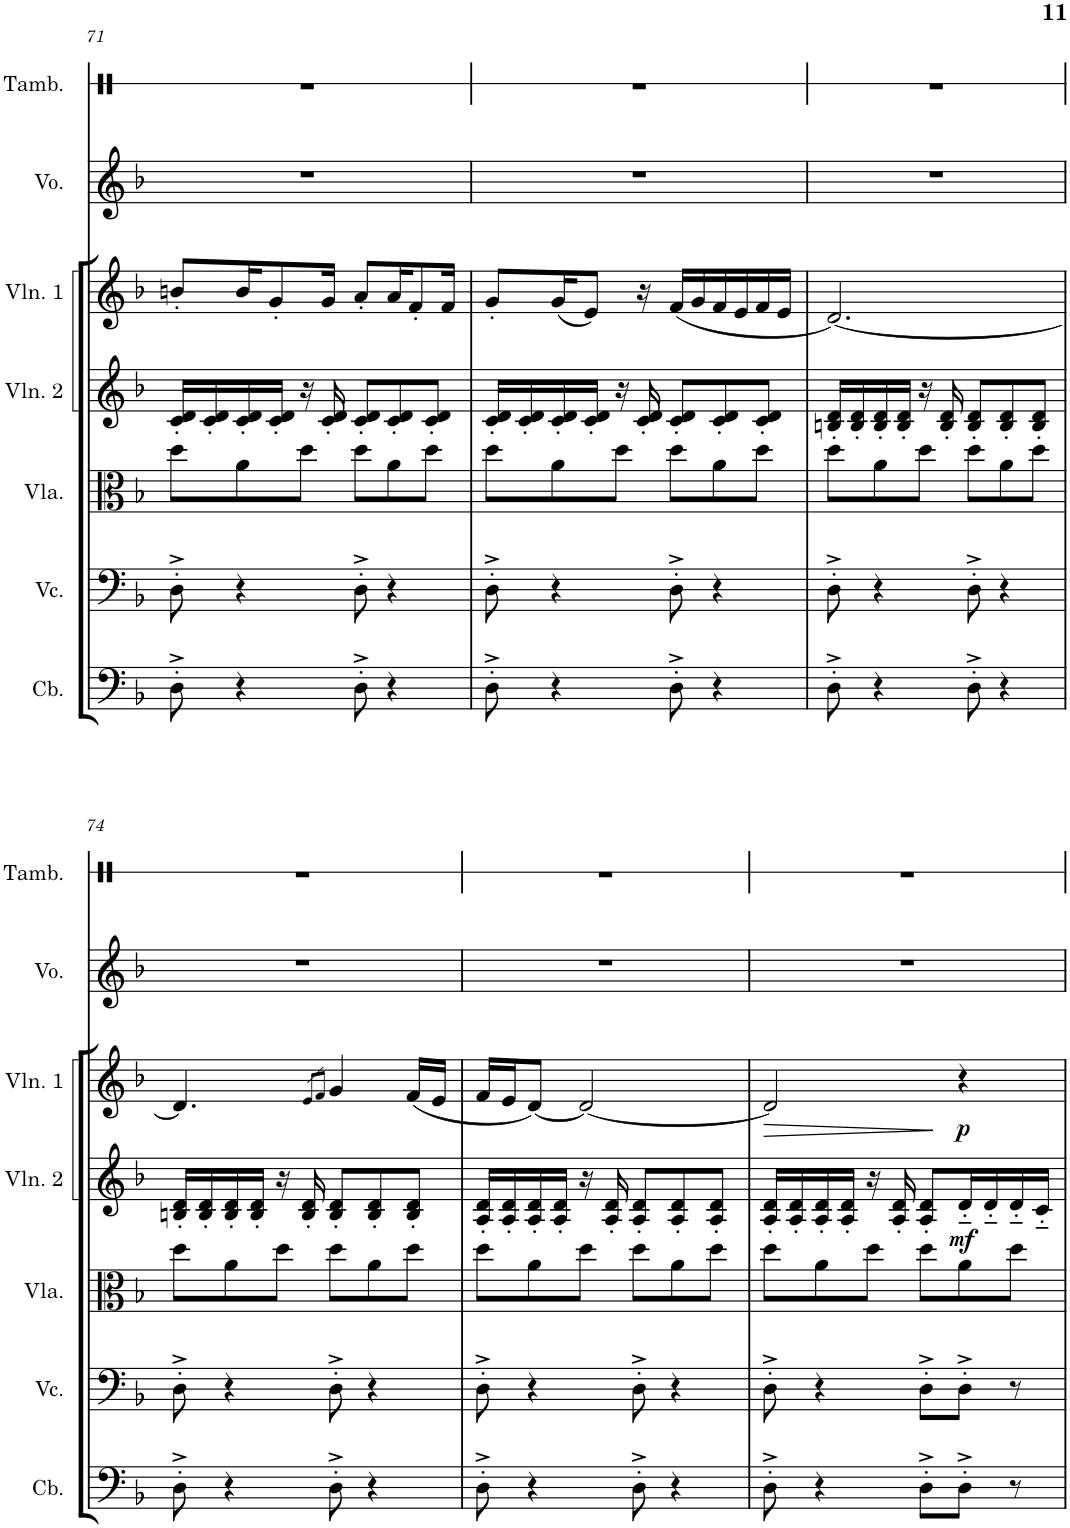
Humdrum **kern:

**kern	**kern	**kern	**kern	**dynam	**kern	**dynam	**kern	**kern
*part7	*part6	*part5	*part4	*part4	*part3	*part3	*part2	*part1
*staff7	*staff6	*staff5	*staff4	*staff4	*staff3	*staff3	*staff2	*staff1
*I"低音提琴	*I"大提琴	*I"中提琴	*I"小提琴 2	*	*I"小提琴 1	*	*I"人声	*I"铃鼓
!!LO:PB:g=z
*clefF4	*clefF4	*clefC3	*clefG2	*	*clefG2	*	*clefG2	*clefX
*Trd7c12	*	*	*	*	*	*	*	*
*k[b-]	*k[b-]	*k[b-]	*k[b-]	*	*k[b-]	*	*k[b-]	*k[]
*M6/8	*M6/8	*M6/8	*M6/8	*	*M6/8	*	*M6/8	*M6/8
=71	=71	=71	=71	=71	=71	=71	=71	=71
8D'^\	8D'^\	8dd\L	16c/' 16d/'LL	.	8bn'/L	.	2.r	2.r
.	.	.	16c/' 16d/'	.	.	.	.	.
4r	4r	8a\	16c/' 16d/'	.	16b/K	.	.	.
.	.	.	16c/' 16d/'JJ	.	8g'/	.	.	.
.	.	8dd\J	16r	.	.	.	.	.
.	.	.	16c/' 16d/'	.	16g/Jk	.	.	.
8D'^\	8D'^\	8dd\L	8c/' 8d/'L	.	8a'/L	.	.	.
4r	4r	8a\	8c/' 8d/'	.	16a/K	.	.	.
.	.	.	.	.	8f'/	.	.	.
.	.	8dd\J	8c/' 8d/'J	.	.	.	.	.
.	.	.	.	.	16f/Jk	.	.	.
=72	=72	=72	=72	=72	=72	=72	=72	=72
8D'^\	8D'^\	8dd\L	16c/' 16d/'LL	.	8g'/L	.	2.r	2.r
.	.	.	16c/' 16d/'	.	.	.	.	.
4r	4r	8a\	16c/' 16d/'	.	(16g/K	.	.	.
.	.	.	16c/' 16d/'JJ	.	8e/J)	.	.	.
.	.	8dd\J	16r	.	.	.	.	.
.	.	.	16c/' 16d/'	.	16r	.	.	.
8D'^\	8D'^\	8dd\L	8c/' 8d/'L	.	(16f/LL	.	.	.
.	.	.	.	.	16g/	.	.	.
4r	4r	8a\	8c/' 8d/'	.	16f/	.	.	.
.	.	.	.	.	16e/	.	.	.
.	.	8dd\J	8c/' 8d/'J	.	16f/	.	.	.
.	.	.	.	.	16e/JJ	.	.	.
=73	=73	=73	=73	=73	=73	=73	=73	=73
8D'^\	8D'^\	8dd\L	16Bn/' 16d/'LL	.	[2.d/)	.	2.r	2.r
.	.	.	16B/' 16d/'	.	.	.	.	.
4r	4r	8a\	16B/' 16d/'	.	.	.	.	.
.	.	.	16B/' 16d/'JJ	.	.	.	.	.
.	.	8dd\J	16r	.	.	.	.	.
.	.	.	16B/' 16d/'	.	.	.	.	.
8D'^\	8D'^\	8dd\L	8B/' 8d/'L	.	.	.	.	.
4r	4r	8a\	8B/' 8d/'	.	.	.	.	.
.	.	8dd\J	8B/' 8d/'J	.	.	.	.	.
!!LO:LB:g=z
=74	=74	=74	=74	=74	=74	=74	=74	=74
8D'^\	8D'^\	8dd\L	16Bn/' 16d/'LL	.	4.d/]	.	2.r	2.r
.	.	.	16B/' 16d/'	.	.	.	.	.
4r	4r	8a\	16B/' 16d/'	.	.	.	.	.
.	.	.	16B/' 16d/'JJ	.	.	.	.	.
.	.	8dd\J	16r	.	.	.	.	.
.	.	.	16B/' 16d/'	.	.	.	.	.
.	.	.	.	.	8qe/L	.	.	.
.	.	.	.	.	8qf/J	.	.	.
8D'^\	8D'^\	8dd\L	8B/' 8d/'L	.	4g/	.	.	.
4r	4r	8a\	8B/' 8d/'	.	.	.	.	.
.	.	8dd\J	8B/' 8d/'J	.	(16f/LL	.	.	.
.	.	.	.	.	16e/JJ	.	.	.
=75	=75	=75	=75	=75	=75	=75	=75	=75
8D'^\	8D'^\	8dd\L	16A/' 16d/'LL	.	16f/LL	.	2.r	2.r
.	.	.	16A/' 16d/'	.	16e/J	.	.	.
4r	4r	8a\	16A/' 16d/'	.	[8d/J)	.	.	.
.	.	.	16A/' 16d/'JJ	.	.	.	.	.
.	.	8dd\J	16r	.	2d/_	.	.	.
.	.	.	16A/' 16d/'	.	.	.	.	.
8D'^\	8D'^\	8dd\L	8A/' 8d/'L	.	.	.	.	.
4r	4r	8a\	8A/' 8d/'	.	.	.	.	.
.	.	8dd\J	8A/' 8d/'J	.	.	.	.	.
=76	=76	=76	=76	=76	=76	=76	=76	=76
!	!	!	!	!	!	!LO:HP:b	!	!
8D'^\	8D'^\	8dd\L	16A/' 16d/'LL	.	2d/]	>	2.r	2.r
.	.	.	16A/' 16d/'	.	.	.	.	.
4r	4r	8a\	16A/' 16d/'	.	.	.	.	.
.	.	.	16A/' 16d/'JJ	.	.	.	.	.
.	.	8dd\J	16r	.	.	.	.	.
.	.	.	16A/' 16d/'	.	.	.	.	.
8D'^\L	8D'^\L	8dd\L	8A/' 8d/'L	.	.	.	.	.
!	!	!	!	!LO:DY:b	!	!LO:DY:n=1:b	!	!
8D'^\J	8D'^\J	8a\	16d'~/L	mf	4r	] p	.	.
.	.	.	16d'~/	.	.	.	.	.
8r	8r	8dd\J	16d'~/	.	.	.	.	.
.	.	.	16c'~/JJ	.	.	.	.	.
=	=	=	=	=	=	=	=	=
*-	*-	*-	*-	*-	*-	*-	*-	*-
